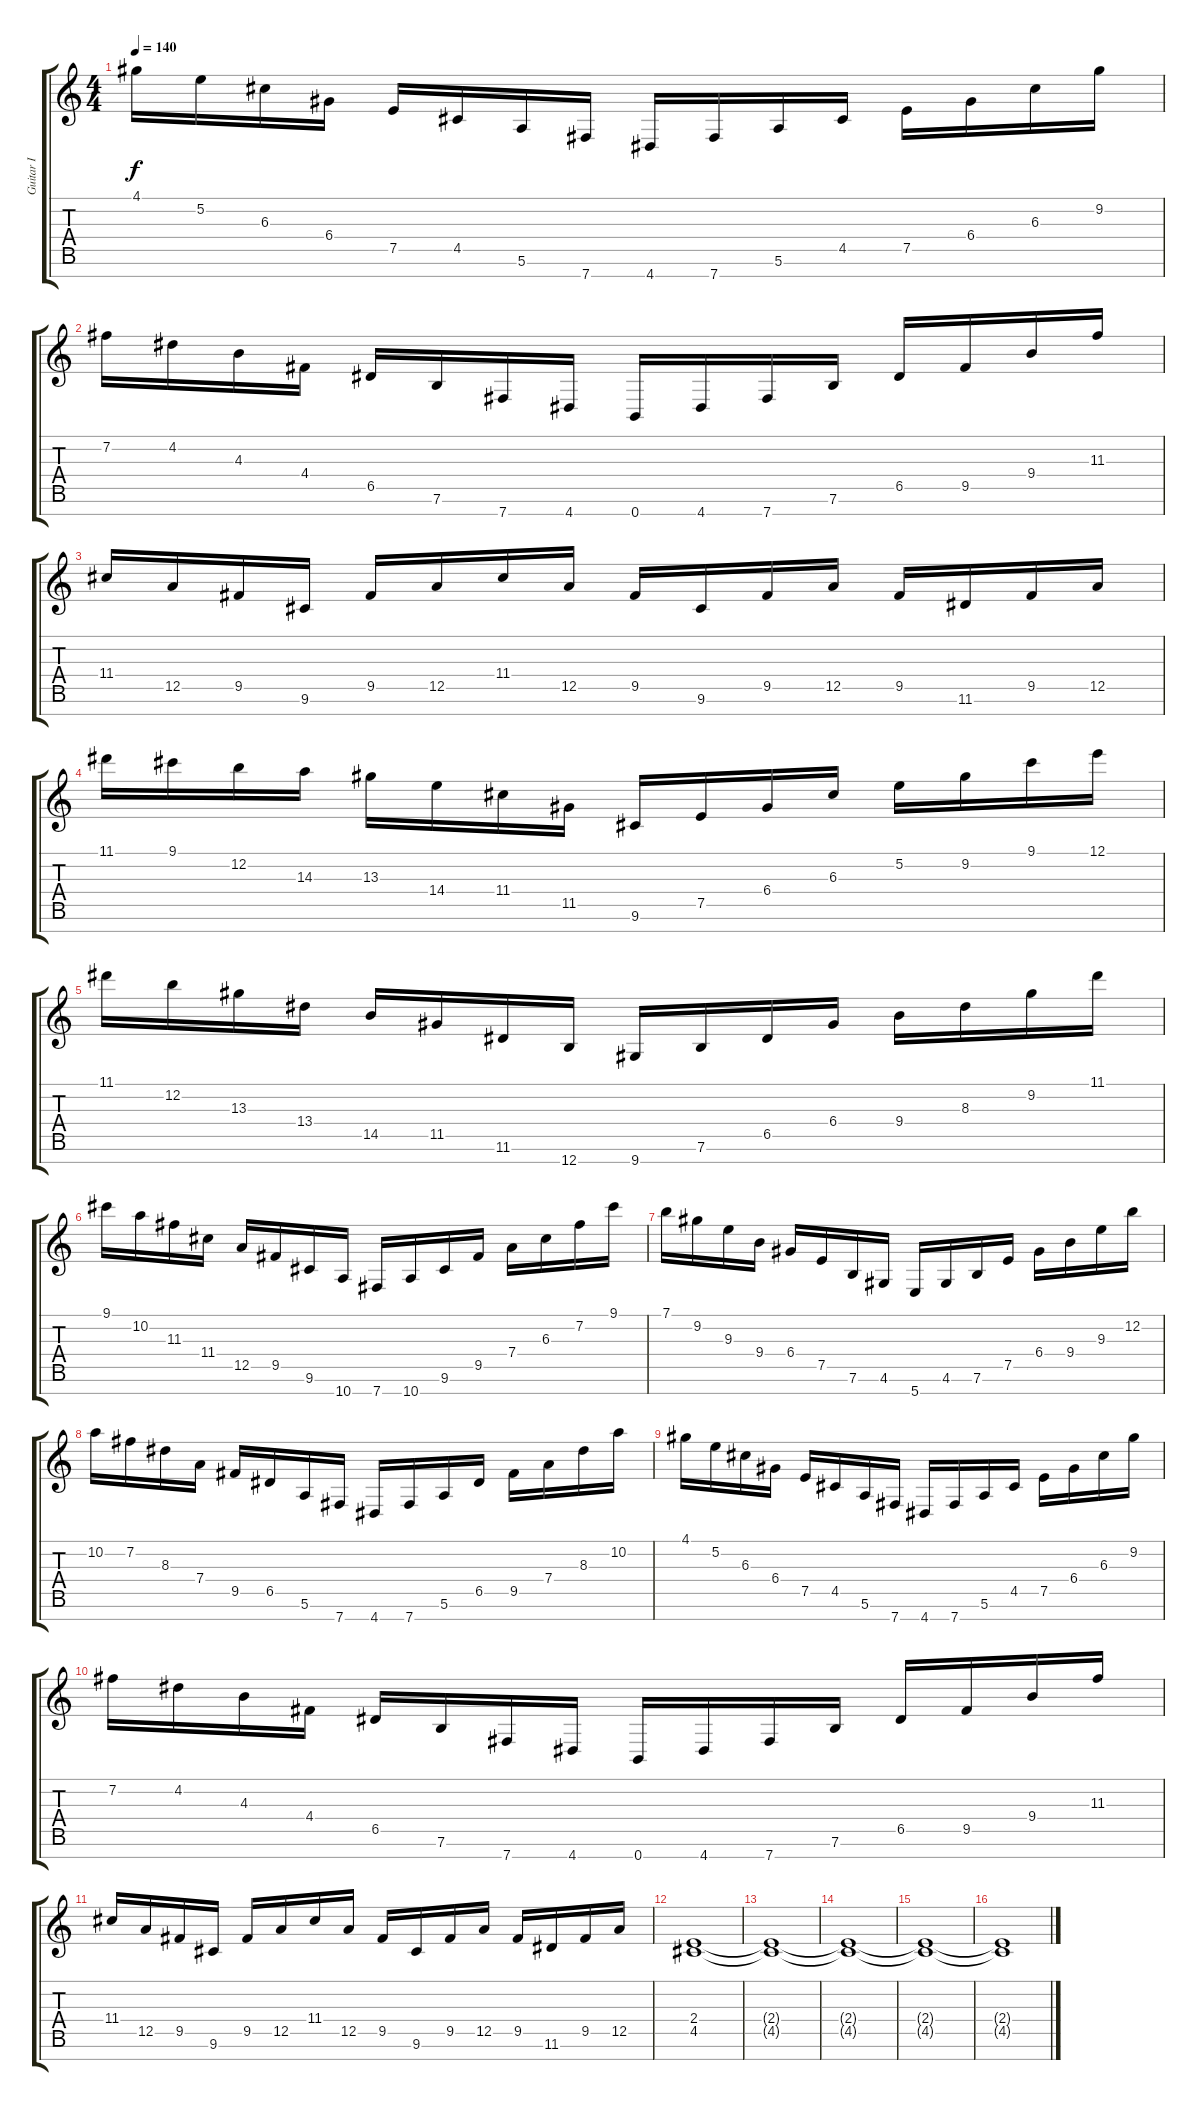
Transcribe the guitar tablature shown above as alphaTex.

\track ("Guitar I" "Guitar I") {instrument distortionguitar}
\staff {score tabs}
\tuning (E4 B3 G3 D3 A2 E2 B1) {hide}
\ts (4 4)
\tempo 140
\clef g2
\ks c
4.1.16{dy f} 5.2.16 6.3.16 6.4.16 7.5.16 4.5.16 5.6.16 7.7.16 4.7.16 7.7.16 5.6.16 4.5.16 7.5.16 6.4.16 6.3.16 9.2.16 |
7.2.16 4.2.16 4.3.16 4.4.16 6.5.16 7.6.16 7.7.16 4.7.16 0.7.16 4.7.16 7.7.16 7.6.16 6.5.16 9.5.16 9.4.16 11.3.16 |
11.4.16 12.5.16 9.5.16 9.6.16 9.5.16 12.5.16 11.4.16 12.5.16 9.5.16 9.6.16 9.5.16 12.5.16 9.5.16 11.6.16 9.5.16 12.5.16 |
11.1.16 9.1.16 12.2.16 14.3.16 13.3.16 14.4.16 11.4.16 11.5.16 9.6.16 7.5.16 6.4.16 6.3.16 5.2.16 9.2.16 9.1.16 12.1.16 |
11.1.16 12.2.16 13.3.16 13.4.16 14.5.16 11.5.16 11.6.16 12.7.16 9.7.16 7.6.16 6.5.16 6.4.16 9.4.16 8.3.16 9.2.16 11.1.16 |
9.1.16 10.2.16 11.3.16 11.4.16 12.5.16 9.5.16 9.6.16 10.7.16 7.7.16 10.7.16 9.6.16 9.5.16 7.4.16 6.3.16 7.2.16 9.1.16 |
7.1.16 9.2.16 9.3.16 9.4.16 6.4.16 7.5.16 7.6.16 4.6.16 5.7.16 4.6.16 7.6.16 7.5.16 6.4.16 9.4.16 9.3.16 12.2.16 |
10.2.16 7.2.16 8.3.16 7.4.16 9.5.16 6.5.16 5.6.16 7.7.16 4.7.16 7.7.16 5.6.16 6.5.16 9.5.16 7.4.16 8.3.16 10.2.16 |
4.1.16 5.2.16 6.3.16 6.4.16 7.5.16 4.5.16 5.6.16 7.7.16 4.7.16 7.7.16 5.6.16 4.5.16 7.5.16 6.4.16 6.3.16 9.2.16 |
7.2.16 4.2.16 4.3.16 4.4.16 6.5.16 7.6.16 7.7.16 4.7.16 0.7.16 4.7.16 7.7.16 7.6.16 6.5.16 9.5.16 9.4.16 11.3.16 |
11.4.16 12.5.16 9.5.16 9.6.16 9.5.16 12.5.16 11.4.16 12.5.16 9.5.16 9.6.16 9.5.16 12.5.16 9.5.16 11.6.16 9.5.16 12.5.16 |
(2.4 4.5).1 |
(2.4{t} 4.5{t}).1 |
(2.4{t} 4.5{t}).1 |
(2.4{t} 4.5{t}).1 |
(2.4{t} 4.5{t}).1
